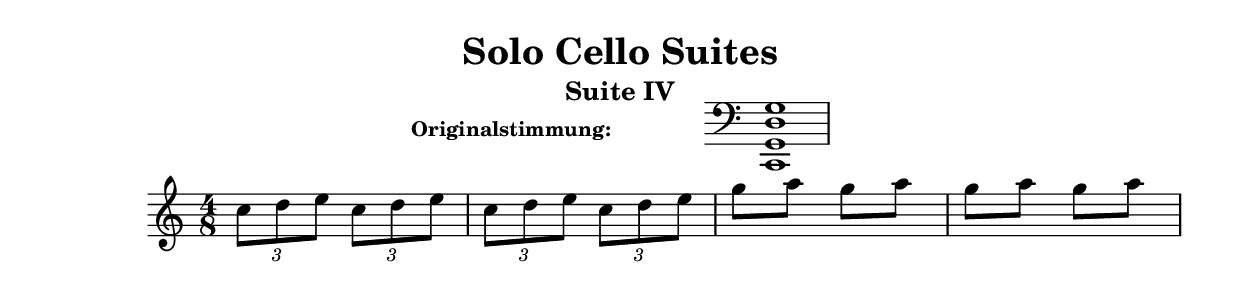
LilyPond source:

%% Do not edit this file; it is auto-generated from LSR http://lsr.dsi.unimi.it
%% This file is in the public domain.
\version "2.11.46"

\header {
  lsrtags = "staff-notation"

  texidoc = "
The @code{\\markup} command is quite versatile.  In this snippet, it
contains a @code{\\score} block instead of texts or marks.

"
  doctitle = "Inserting score fragments above a staff, as markups"
} % begin verbatim
tuning = \markup {
  \score {
    \new Staff \with { \remove "Time_signature_engraver" }
    {
      \clef bass  <c, g, d g>1
    }
    \layout { ragged-right = ##t }
  }
}

\header {
  title = "Solo Cello Suites"
  subtitle = "Suite IV"
  subsubtitle = \markup { Originalstimmung: \general-align #Y #CENTER \tuning }
}

\layout { ragged-right = ##f }

\relative c'' {
  \time 4/8
  \times 2/3 { c8 d e } \times 2/3 { c d e }
  \times 2/3 { c8 d e } \times 2/3 { c d e }
  g8 a g a
  g8 a g a
}
